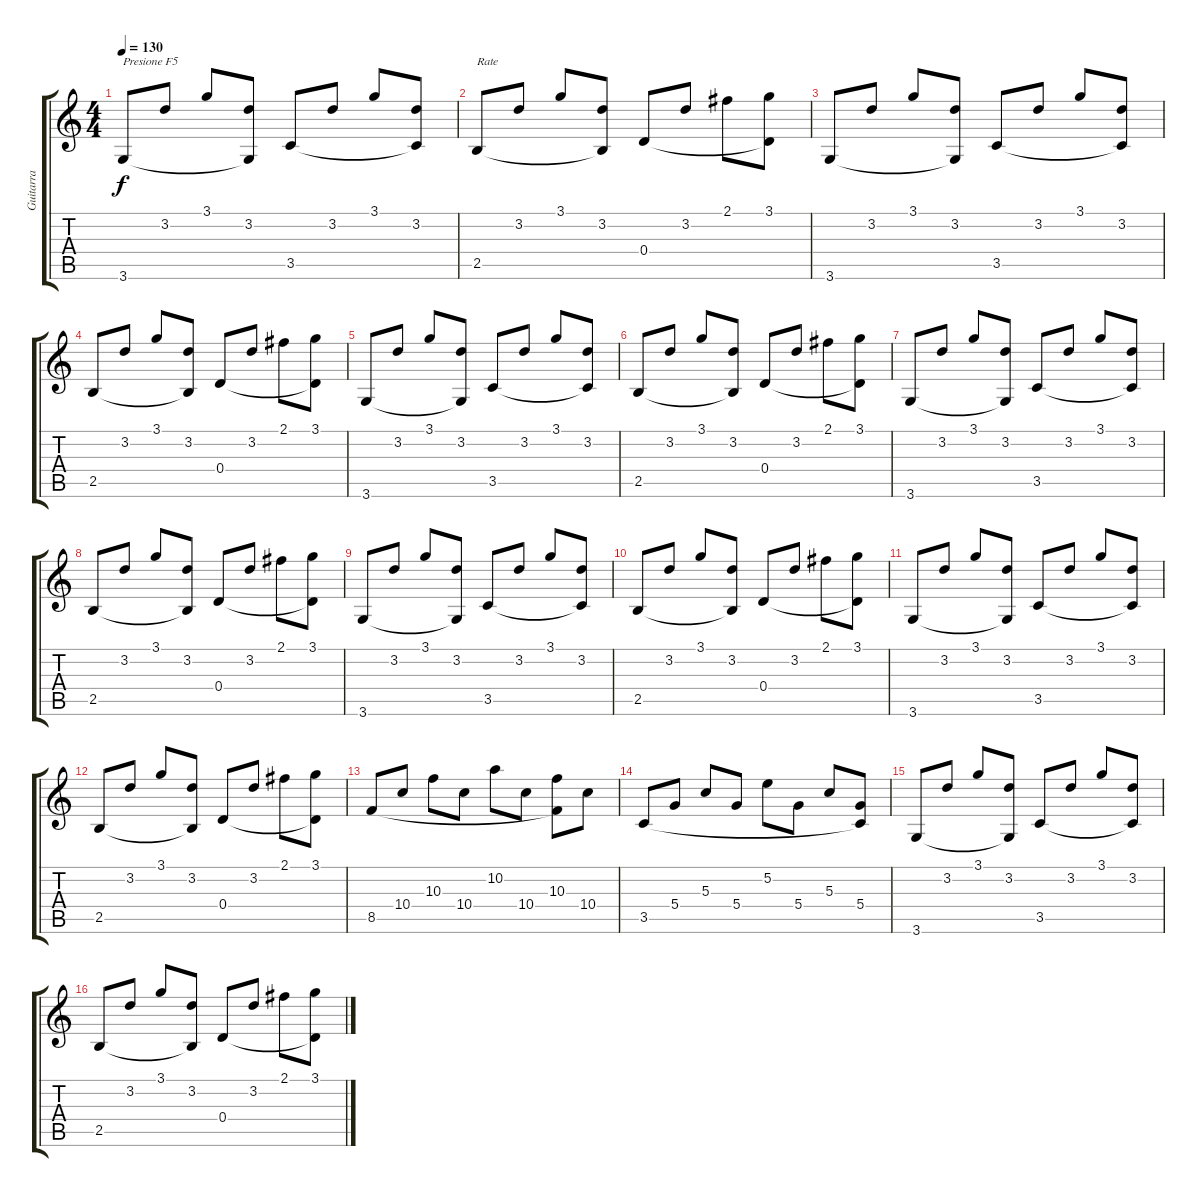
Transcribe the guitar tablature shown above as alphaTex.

\track ("Guitarra" "Guitarra") {instrument acousticguitarsteel}
\staff {score tabs}
\tuning (E4 B3 G3 D3 A2 E2) {hide}
\ts (4 4)
\tempo 130
\clef g2
\ks c
3.6.8{txt "Presione F5" dy f instrument acousticguitarsteel} 3.2.8 3.1.8 (3.2 3.6{t}).8 3.5.8 3.2.8 3.1.8 (3.2 3.5{t}).8 |
2.5.8{txt "Rate"} 3.2.8 3.1.8 (3.2 2.5{t}).8 0.4.8 3.2.8 2.1.8 (3.1 0.4{t}).8 |
3.6.8 3.2.8 3.1.8 (3.2 3.6{t}).8 3.5.8 3.2.8 3.1.8 (3.2 3.5{t}).8 |
2.5.8 3.2.8 3.1.8 (3.2 2.5{t}).8 0.4.8 3.2.8 2.1.8 (3.1 0.4{t}).8 |
3.6.8 3.2.8 3.1.8 (3.2 3.6{t}).8 3.5.8 3.2.8 3.1.8 (3.2 3.5{t}).8 |
2.5.8 3.2.8 3.1.8 (3.2 2.5{t}).8 0.4.8 3.2.8 2.1.8 (3.1 0.4{t}).8 |
3.6.8 3.2.8 3.1.8 (3.2 3.6{t}).8 3.5.8 3.2.8 3.1.8 (3.2 3.5{t}).8 |
2.5.8 3.2.8 3.1.8 (3.2 2.5{t}).8 0.4.8 3.2.8 2.1.8 (3.1 0.4{t}).8 |
3.6.8 3.2.8 3.1.8 (3.2 3.6{t}).8 3.5.8 3.2.8 3.1.8 (3.2 3.5{t}).8 |
2.5.8 3.2.8 3.1.8 (3.2 2.5{t}).8 0.4.8 3.2.8 2.1.8 (3.1 0.4{t}).8 |
3.6.8 3.2.8 3.1.8 (3.2 3.6{t}).8 3.5.8 3.2.8 3.1.8 (3.2 3.5{t}).8 |
2.5.8 3.2.8 3.1.8 (3.2 2.5{t}).8 0.4.8 3.2.8 2.1.8 (3.1 0.4{t}).8 |
8.5.8 10.4.8 10.3.8 10.4.8 10.2.8 10.4.8 (10.3 8.5{t}).8 10.4.8 |
3.5.8 5.4.8 5.3.8 5.4.8 5.2.8 5.4.8 5.3.8 (5.4 3.5{t}).8 |
3.6.8 3.2.8 3.1.8 (3.2 3.6{t}).8 3.5.8 3.2.8 3.1.8 (3.2 3.5{t}).8 |
2.5.8 3.2.8 3.1.8 (3.2 2.5{t}).8 0.4.8 3.2.8 2.1.8 (3.1 0.4{t}).8
